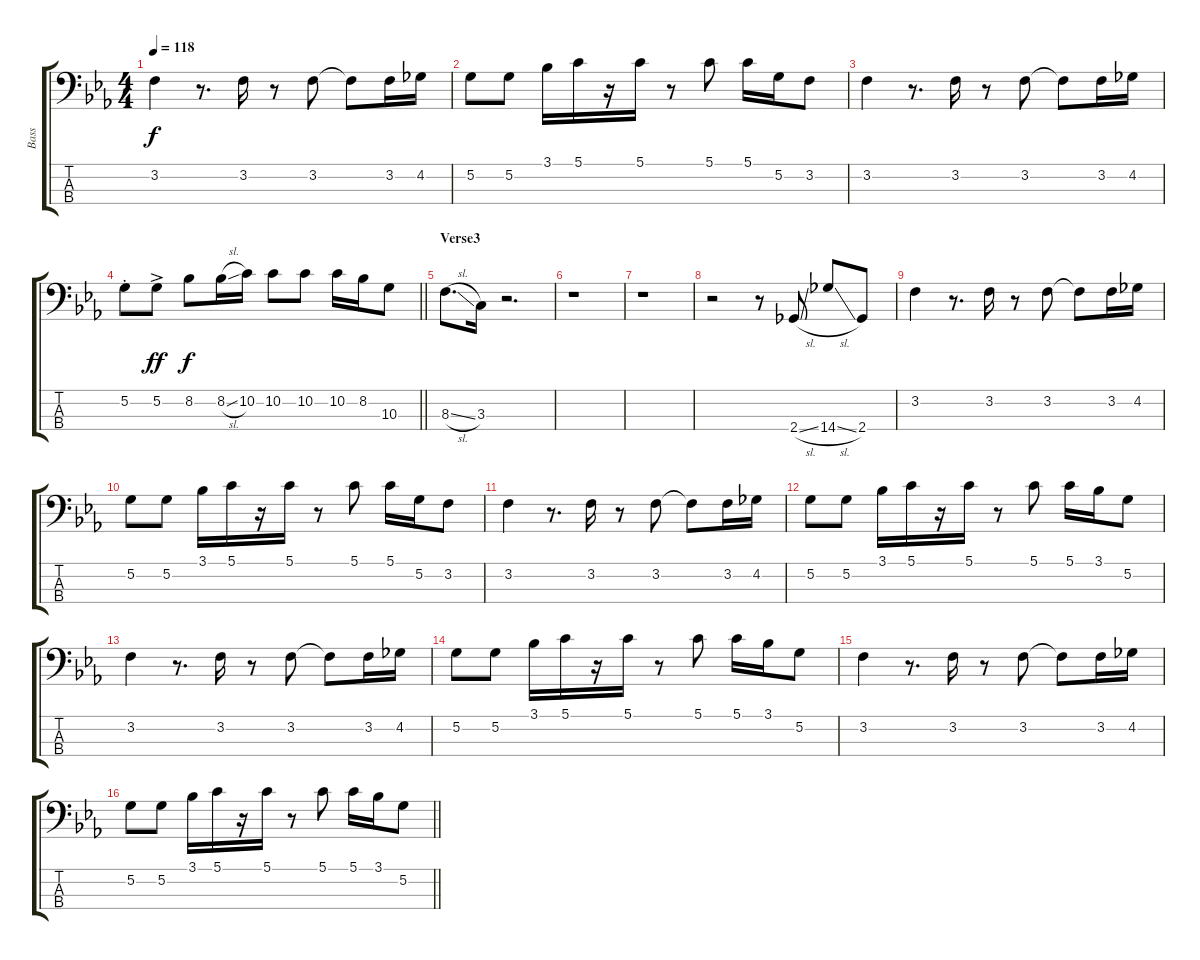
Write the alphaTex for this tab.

\track ("Bass" "Bass") {instrument electricbassfinger}
\staff {score tabs}
\tuning (G2 D2 A1 E1) {hide}
\ts (4 4)
\tempo 118
\clef f4
\ks cminor
3.2.4{dy f} r.8{d} 3.2.16 r.8 3.2.8 3.2{t}.8 3.2.16 4.2.16 |
5.2.8 5.2.8 3.1.16 5.1.16 r.16 5.1.16 r.8 5.1.8 5.1.16 5.2.16 3.2.8 |
3.2.4 r.8{d} 3.2.16 r.8 3.2.8 3.2{t}.8 3.2.16 4.2.16 |
\barLineRight lightlight
5.2{st}.8 5.2{ac}.8{dy ff} 8.2.8{dy f} 8.2{sl}.16 10.2.16 10.2.8 10.2.8 10.2.16 8.2.16 10.3.8 |
\section ("" "Verse3")
8.3{sl}.8{d} 3.3.16 r.2{d} |
r.1 |
r.1 |
r.2 r.8 2.4{sl}.8 14.4{sl}.8 2.4.8 |
3.2.4 r.8{d} 3.2.16 r.8 3.2.8 3.2{t}.8 3.2.16 4.2.16 |
5.2.8 5.2.8 3.1.16 5.1.16 r.16 5.1.16 r.8 5.1.8 5.1.16 5.2.16 3.2.8 |
3.2.4 r.8{d} 3.2.16 r.8 3.2.8 3.2{t}.8 3.2.16 4.2.16 |
5.2.8 5.2.8 3.1.16 5.1.16 r.16 5.1.16 r.8 5.1.8 5.1.16 3.1.16 5.2.8 |
3.2.4 r.8{d} 3.2.16 r.8 3.2.8 3.2{t}.8 3.2.16 4.2.16 |
5.2.8 5.2.8 3.1.16 5.1.16 r.16 5.1.16 r.8 5.1.8 5.1.16 3.1.16 5.2.8 |
3.2.4 r.8{d} 3.2.16 r.8 3.2.8 3.2{t}.8 3.2.16 4.2.16 |
\barLineRight lightlight
5.2.8 5.2.8 3.1.16 5.1.16 r.16 5.1.16 r.8 5.1.8 5.1.16 3.1.16 5.2.8
